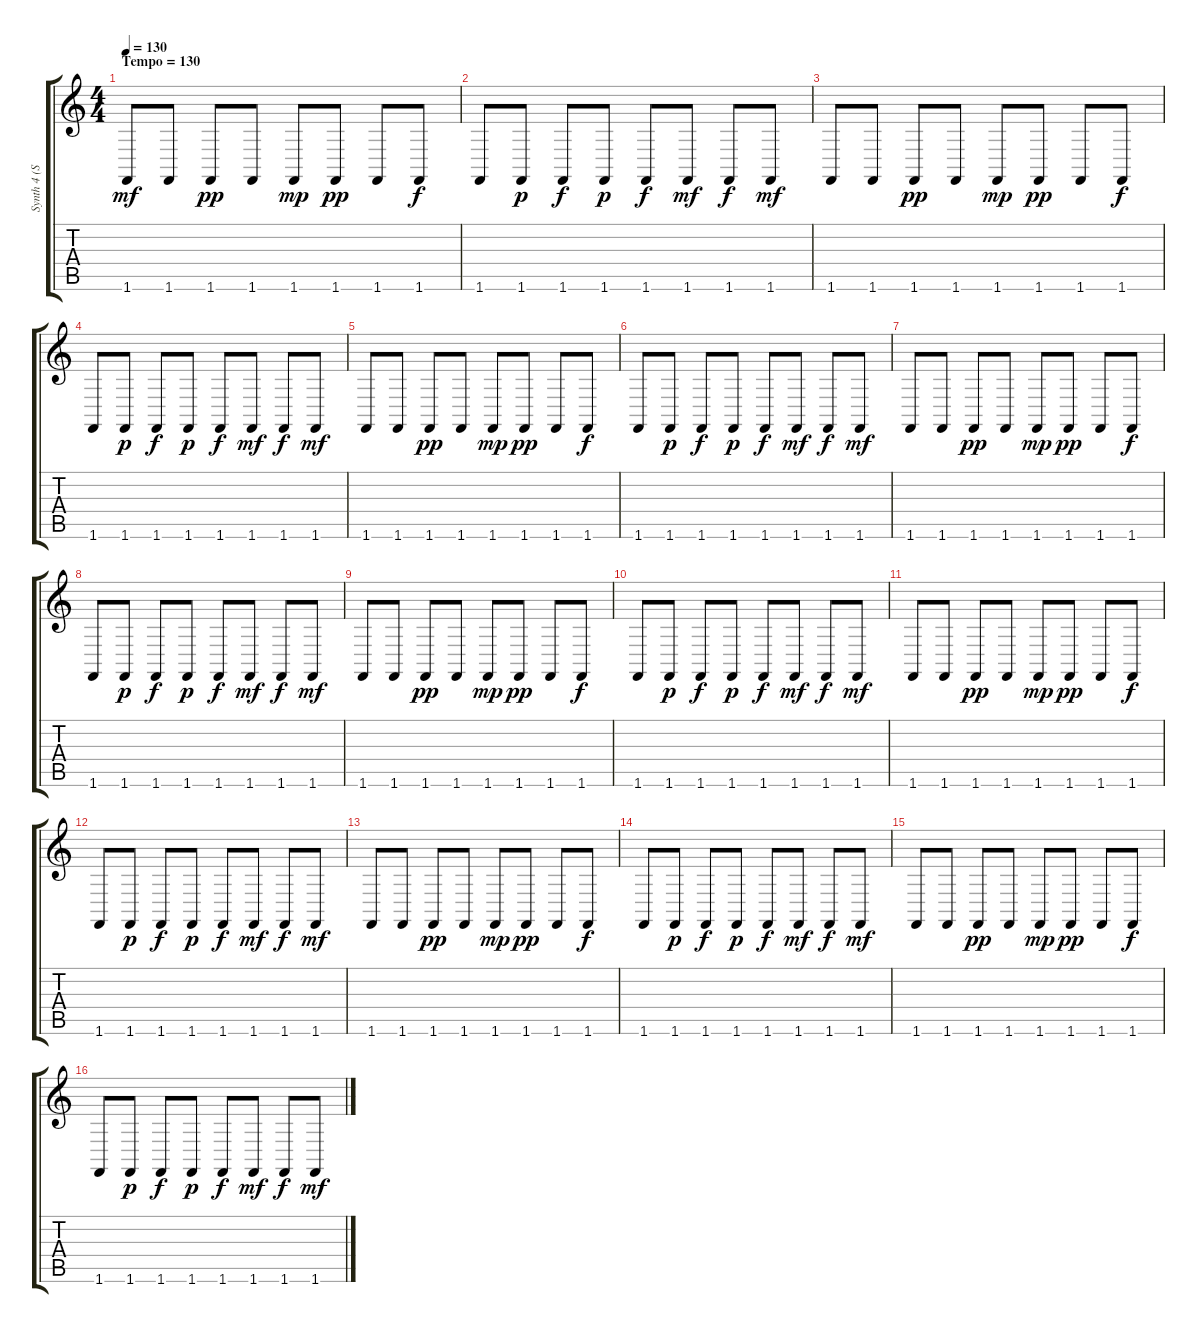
\track ("Synth 4 (String 1)" "Synth 4 (S") {instrument stringensemble1}
\staff {score tabs}
\tuning (E4 B3 G3 D3 A2 E2) {hide}
\ts (4 4)
\section ("" "Tempo = 130")
\tempo 130
\clef g2
\ks c
1.6.8{dy mf} 1.6.8 1.6.8{dy pp} 1.6.8 1.6.8{dy mp} 1.6.8{dy pp} 1.6.8 1.6.8{dy f} |
1.6.8 1.6.8{dy p} 1.6.8{dy f} 1.6.8{dy p} 1.6.8{dy f} 1.6.8{dy mf} 1.6.8{dy f} 1.6.8{dy mf} |
1.6.8 1.6.8 1.6.8{dy pp} 1.6.8 1.6.8{dy mp} 1.6.8{dy pp} 1.6.8 1.6.8{dy f} |
1.6.8 1.6.8{dy p} 1.6.8{dy f} 1.6.8{dy p} 1.6.8{dy f} 1.6.8{dy mf} 1.6.8{dy f} 1.6.8{dy mf} |
1.6.8 1.6.8 1.6.8{dy pp} 1.6.8 1.6.8{dy mp} 1.6.8{dy pp} 1.6.8 1.6.8{dy f} |
1.6.8 1.6.8{dy p} 1.6.8{dy f} 1.6.8{dy p} 1.6.8{dy f} 1.6.8{dy mf} 1.6.8{dy f} 1.6.8{dy mf} |
1.6.8 1.6.8 1.6.8{dy pp} 1.6.8 1.6.8{dy mp} 1.6.8{dy pp} 1.6.8 1.6.8{dy f} |
1.6.8 1.6.8{dy p} 1.6.8{dy f} 1.6.8{dy p} 1.6.8{dy f} 1.6.8{dy mf} 1.6.8{dy f} 1.6.8{dy mf} |
1.6.8 1.6.8 1.6.8{dy pp} 1.6.8 1.6.8{dy mp} 1.6.8{dy pp} 1.6.8 1.6.8{dy f} |
1.6.8 1.6.8{dy p} 1.6.8{dy f} 1.6.8{dy p} 1.6.8{dy f} 1.6.8{dy mf} 1.6.8{dy f} 1.6.8{dy mf} |
1.6.8 1.6.8 1.6.8{dy pp} 1.6.8 1.6.8{dy mp} 1.6.8{dy pp} 1.6.8 1.6.8{dy f} |
1.6.8 1.6.8{dy p} 1.6.8{dy f} 1.6.8{dy p} 1.6.8{dy f} 1.6.8{dy mf} 1.6.8{dy f} 1.6.8{dy mf} |
1.6.8 1.6.8 1.6.8{dy pp} 1.6.8 1.6.8{dy mp} 1.6.8{dy pp} 1.6.8 1.6.8{dy f} |
1.6.8 1.6.8{dy p} 1.6.8{dy f} 1.6.8{dy p} 1.6.8{dy f} 1.6.8{dy mf} 1.6.8{dy f} 1.6.8{dy mf} |
1.6.8 1.6.8 1.6.8{dy pp} 1.6.8 1.6.8{dy mp} 1.6.8{dy pp} 1.6.8 1.6.8{dy f} |
1.6.8 1.6.8{dy p} 1.6.8{dy f} 1.6.8{dy p} 1.6.8{dy f} 1.6.8{dy mf} 1.6.8{dy f} 1.6.8{dy mf}
